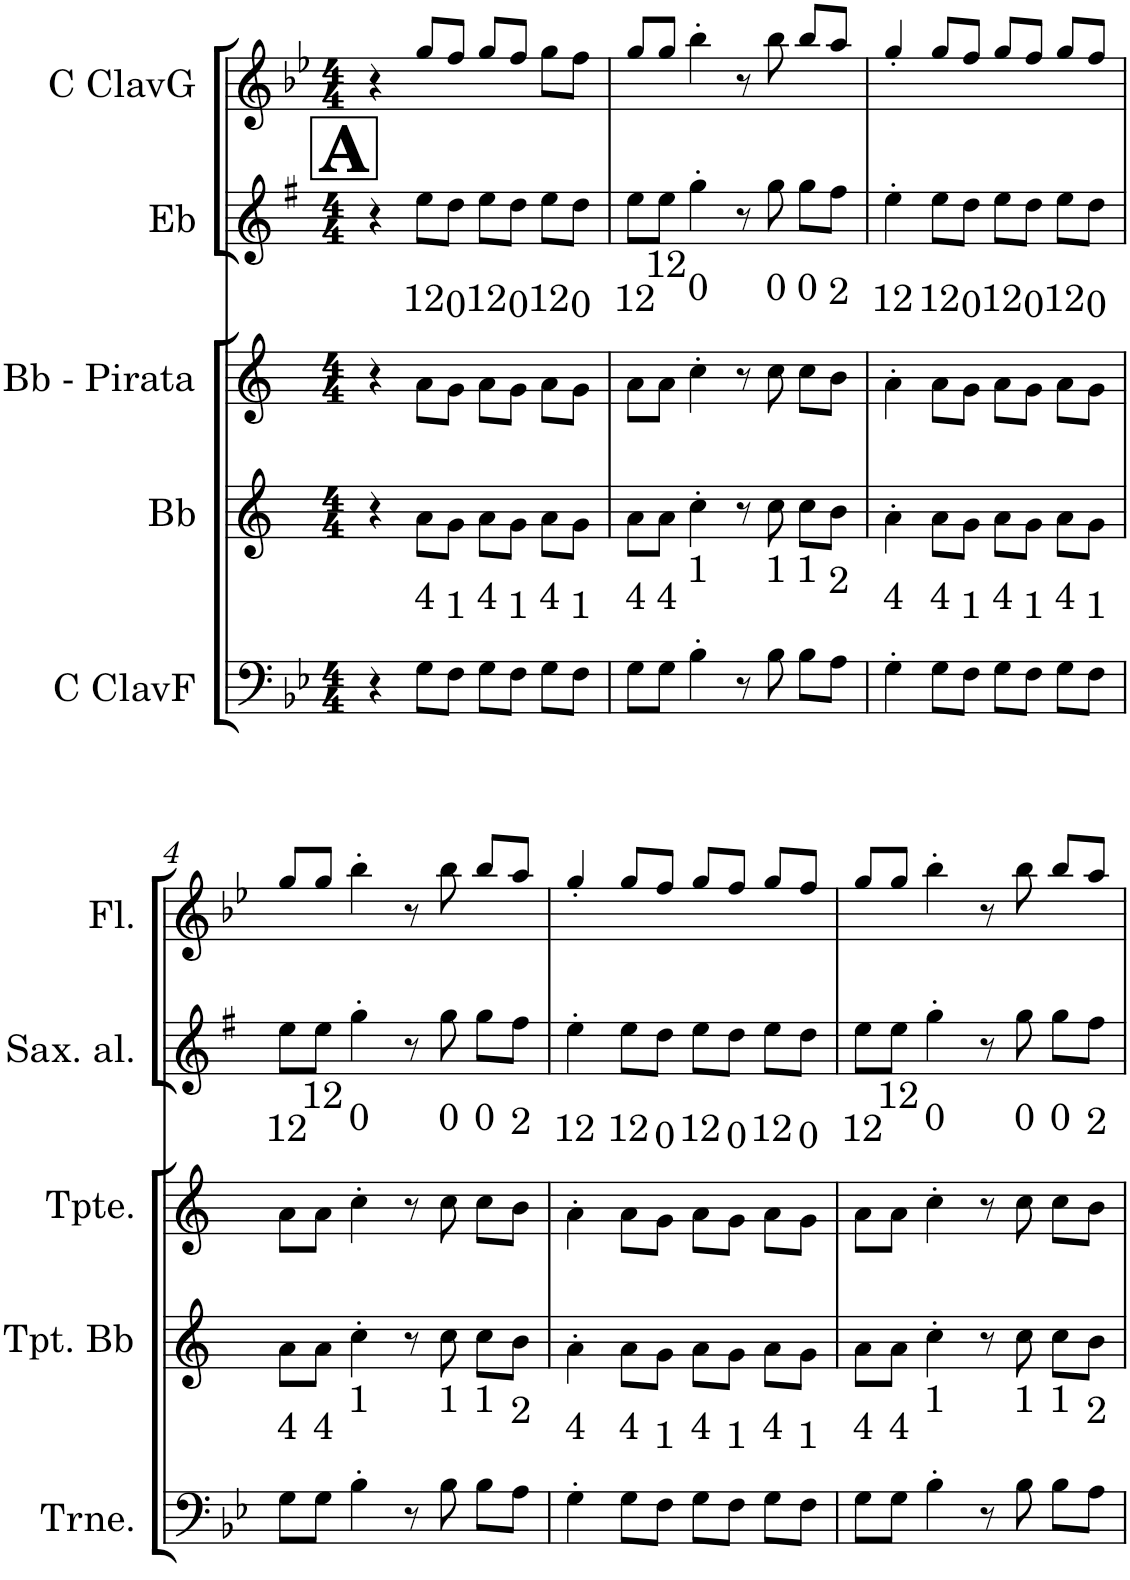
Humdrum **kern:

**kern	**kern	**kern	**kern	**kern
*part5	*part4	*part3	*part2	*part1
*staff5	*staff4	*staff3	*staff2	*staff1
*I"C ClavF	*I"Bb	*I"Bb - Pirata	*I"Eb	*I"C ClavG
*clefF4	*clefG2	*clefG2	*clefG2	*clefG2
*	*Trd1c2	*Trd1c2	*Trd5c9	*
*k[b-e-]	*k[]	*k[]	*k[f#]	*k[b-e-]
*B-:	*	*	*G:	*B-:
*M4/4	*M4/4	*M4/4	*M4/4	*M4/4
!!LO:REH:place=s1:b:B:cj:fs=24.7284:t=A
=1	=1	=1	=1	=1
4r	4r	4r	4r	4r
8G\L	8a\L	8a\L	8ee\L	8gg/L
8F\J	8g\J	8g\J	8dd\J	8ff/J
8G\L	8a\L	8a\L	8ee\L	8gg/L
8F\J	8g\J	8g\J	8dd\J	8ff/J
8G\L	8a\L	8a\L	8ee\L	8gg\L
8F\J	8g\J	8g\J	8dd\J	8ff\J
=2	=2	=2	=2	=2
8G\L	8a\L	8a\L	8ee\L	8gg/L
8G\J	8a\J	8a\J	8ee\J	8gg/J
4B-'\	4cc'\	4cc'\	4gg'\	4bb-'\
8r	8r	8r	8r	8r
8B-\	8cc\	8cc\	8gg\	8bb-\
8B-\L	8cc\L	8cc\L	8gg\L	8bb-/L
8A\J	8b\J	8b\J	8ff#\J	8aa/J
=3	=3	=3	=3	=3
4G'\	4a'\	4a'\	4ee'\	4gg'/
8G\L	8a\L	8a\L	8ee\L	8gg/L
8F\J	8g\J	8g\J	8dd\J	8ff/J
8G\L	8a\L	8a\L	8ee\L	8gg/L
8F\J	8g\J	8g\J	8dd\J	8ff/J
8G\L	8a\L	8a\L	8ee\L	8gg/L
8F\J	8g\J	8g\J	8dd\J	8ff/J
!!LO:LB:g=z
=4	=4	=4	=4	=4
8G\L	8a\L	8a\L	8ee\L	8gg/L
8G\J	8a\J	8a\J	8ee\J	8gg/J
4B-'\	4cc'\	4cc'\	4gg'\	4bb-'\
8r	8r	8r	8r	8r
8B-\	8cc\	8cc\	8gg\	8bb-\
8B-\L	8cc\L	8cc\L	8gg\L	8bb-/L
8A\J	8b\J	8b\J	8ff#\J	8aa/J
=5	=5	=5	=5	=5
4G'\	4a'\	4a'\	4ee'\	4gg'/
8G\L	8a\L	8a\L	8ee\L	8gg/L
8F\J	8g\J	8g\J	8dd\J	8ff/J
8G\L	8a\L	8a\L	8ee\L	8gg/L
8F\J	8g\J	8g\J	8dd\J	8ff/J
8G\L	8a\L	8a\L	8ee\L	8gg/L
8F\J	8g\J	8g\J	8dd\J	8ff/J
=6	=6	=6	=6	=6
8G\L	8a\L	8a\L	8ee\L	8gg/L
8G\J	8a\J	8a\J	8ee\J	8gg/J
4B-'\	4cc'\	4cc'\	4gg'\	4bb-'\
8r	8r	8r	8r	8r
8B-\	8cc\	8cc\	8gg\	8bb-\
8B-\L	8cc\L	8cc\L	8gg\L	8bb-/L
8A\J	8b\J	8b\J	8ff#\J	8aa/J
=	=	=	=	=
*-	*-	*-	*-	*-
